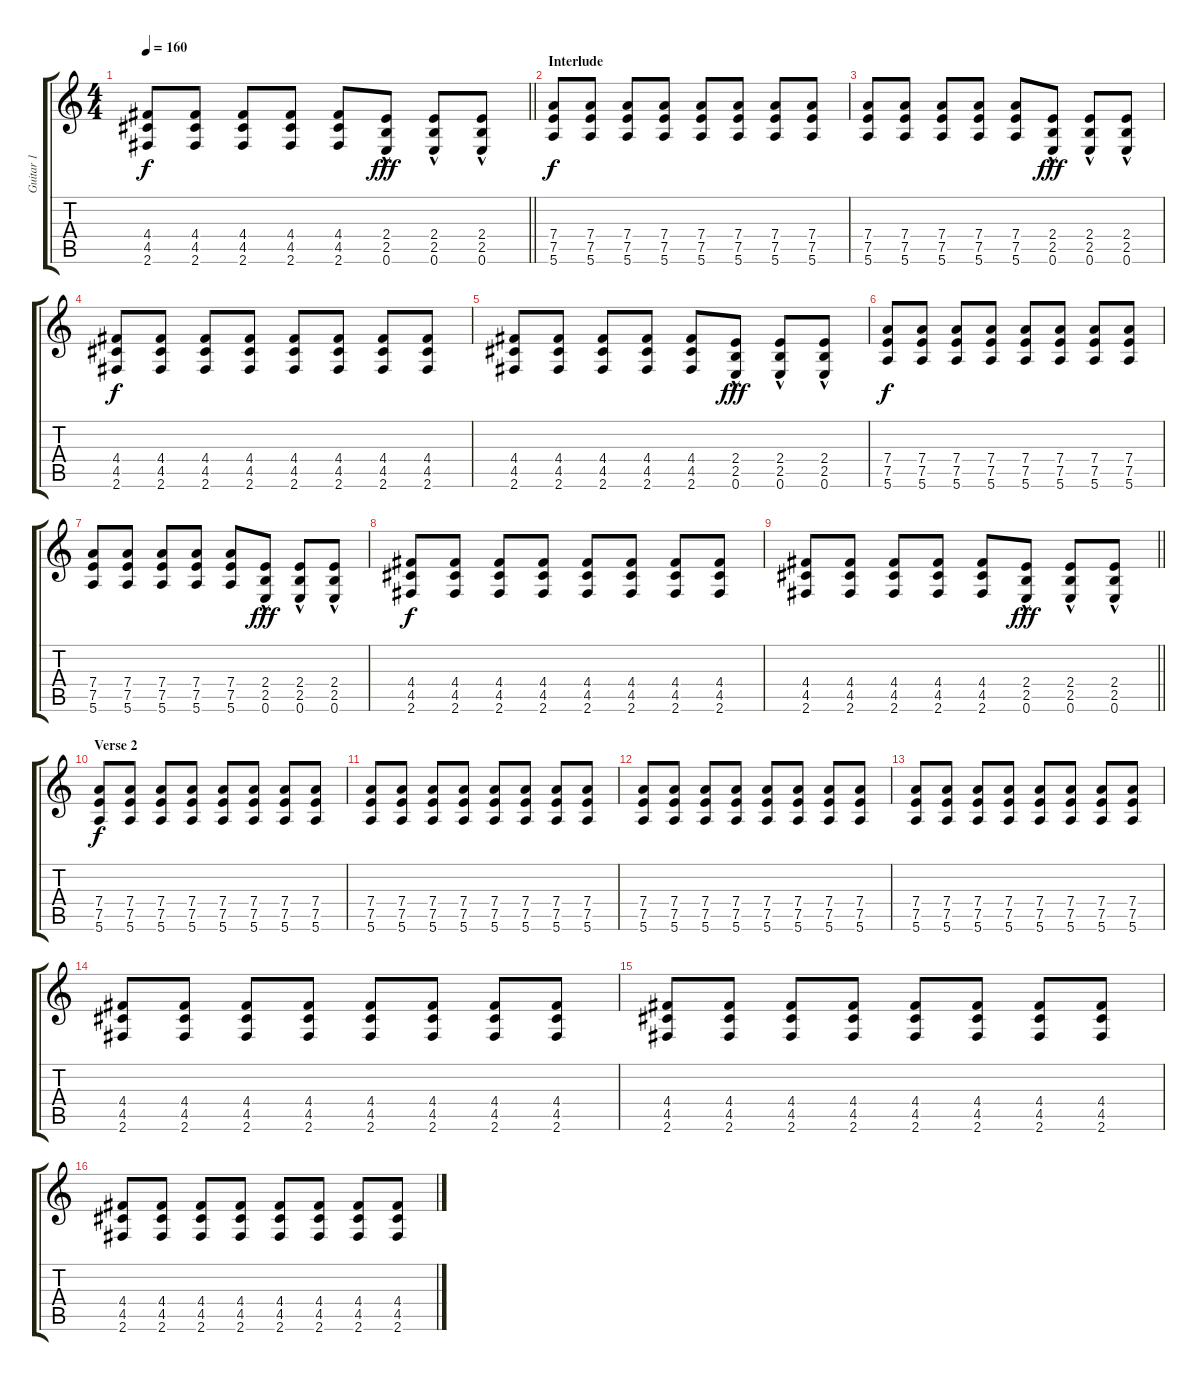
\track ("Guitar 1" "Guitar 1") {instrument distortionguitar}
\staff {score tabs}
\tuning (E4 B3 G3 D3 A2 E2) {hide}
\ts (4 4)
\tempo 160
\clef g2
\barLineRight lightlight
\ks c
(4.4 4.5 2.6).8{dy f} (4.4 4.5 2.6).8 (4.4 4.5 2.6).8 (4.4 4.5 2.6).8 (4.4 4.5 2.6).8 (2.4 2.5 0.6{hac}).8{dy fff} (2.4 2.5 0.6{hac}).8 (2.4 2.5 0.6{hac}).8 |
\section ("" "Interlude")
(7.4 7.5 5.6).8{dy f} (7.4 7.5 5.6).8 (7.4 7.5 5.6).8 (7.4 7.5 5.6).8 (7.4 7.5 5.6).8 (7.4 7.5 5.6).8 (7.4 7.5 5.6).8 (7.4 7.5 5.6).8 |
(7.4 7.5 5.6).8 (7.4 7.5 5.6).8 (7.4 7.5 5.6).8 (7.4 7.5 5.6).8 (7.4 7.5 5.6).8 (2.4 2.5 0.6{hac}).8{dy fff} (2.4 2.5 0.6{hac}).8 (2.4 2.5 0.6{hac}).8 |
(4.4 4.5 2.6).8{dy f} (4.4 4.5 2.6).8 (4.4 4.5 2.6).8 (4.4 4.5 2.6).8 (4.4 4.5 2.6).8 (4.4 4.5 2.6).8 (4.4 4.5 2.6).8 (4.4 4.5 2.6).8 |
(4.4 4.5 2.6).8 (4.4 4.5 2.6).8 (4.4 4.5 2.6).8 (4.4 4.5 2.6).8 (4.4 4.5 2.6).8 (2.4 2.5 0.6{hac}).8{dy fff} (2.4 2.5 0.6{hac}).8 (2.4 2.5 0.6{hac}).8 |
(7.4 7.5 5.6).8{dy f} (7.4 7.5 5.6).8 (7.4 7.5 5.6).8 (7.4 7.5 5.6).8 (7.4 7.5 5.6).8 (7.4 7.5 5.6).8 (7.4 7.5 5.6).8 (7.4 7.5 5.6).8 |
(7.4 7.5 5.6).8 (7.4 7.5 5.6).8 (7.4 7.5 5.6).8 (7.4 7.5 5.6).8 (7.4 7.5 5.6).8 (2.4 2.5 0.6{hac}).8{dy fff} (2.4 2.5 0.6{hac}).8 (2.4 2.5 0.6{hac}).8 |
(4.4 4.5 2.6).8{dy f} (4.4 4.5 2.6).8 (4.4 4.5 2.6).8 (4.4 4.5 2.6).8 (4.4 4.5 2.6).8 (4.4 4.5 2.6).8 (4.4 4.5 2.6).8 (4.4 4.5 2.6).8 |
\barLineRight lightlight
(4.4 4.5 2.6).8 (4.4 4.5 2.6).8 (4.4 4.5 2.6).8 (4.4 4.5 2.6).8 (4.4 4.5 2.6).8 (2.4 2.5 0.6{hac}).8{dy fff} (2.4 2.5 0.6{hac}).8 (2.4 2.5 0.6{hac}).8 |
\section ("" "Verse 2")
(7.4 7.5 5.6).8{dy f} (7.4 7.5 5.6).8 (7.4 7.5 5.6).8 (7.4 7.5 5.6).8 (7.4 7.5 5.6).8 (7.4 7.5 5.6).8 (7.4 7.5 5.6).8 (7.4 7.5 5.6).8 |
(7.4 7.5 5.6).8 (7.4 7.5 5.6).8 (7.4 7.5 5.6).8 (7.4 7.5 5.6).8 (7.4 7.5 5.6).8 (7.4 7.5 5.6).8 (7.4 7.5 5.6).8 (7.4 7.5 5.6).8 |
(7.4 7.5 5.6).8 (7.4 7.5 5.6).8 (7.4 7.5 5.6).8 (7.4 7.5 5.6).8 (7.4 7.5 5.6).8 (7.4 7.5 5.6).8 (7.4 7.5 5.6).8 (7.4 7.5 5.6).8 |
(7.4 7.5 5.6).8 (7.4 7.5 5.6).8 (7.4 7.5 5.6).8 (7.4 7.5 5.6).8 (7.4 7.5 5.6).8 (7.4 7.5 5.6).8 (7.4 7.5 5.6).8 (7.4 7.5 5.6).8 |
(4.4 4.5 2.6).8 (4.4 4.5 2.6).8 (4.4 4.5 2.6).8 (4.4 4.5 2.6).8 (4.4 4.5 2.6).8 (4.4 4.5 2.6).8 (4.4 4.5 2.6).8 (4.4 4.5 2.6).8 |
(4.4 4.5 2.6).8 (4.4 4.5 2.6).8 (4.4 4.5 2.6).8 (4.4 4.5 2.6).8 (4.4 4.5 2.6).8 (4.4 4.5 2.6).8 (4.4 4.5 2.6).8 (4.4 4.5 2.6).8 |
(4.4 4.5 2.6).8 (4.4 4.5 2.6).8 (4.4 4.5 2.6).8 (4.4 4.5 2.6).8 (4.4 4.5 2.6).8 (4.4 4.5 2.6).8 (4.4 4.5 2.6).8 (4.4 4.5 2.6).8
